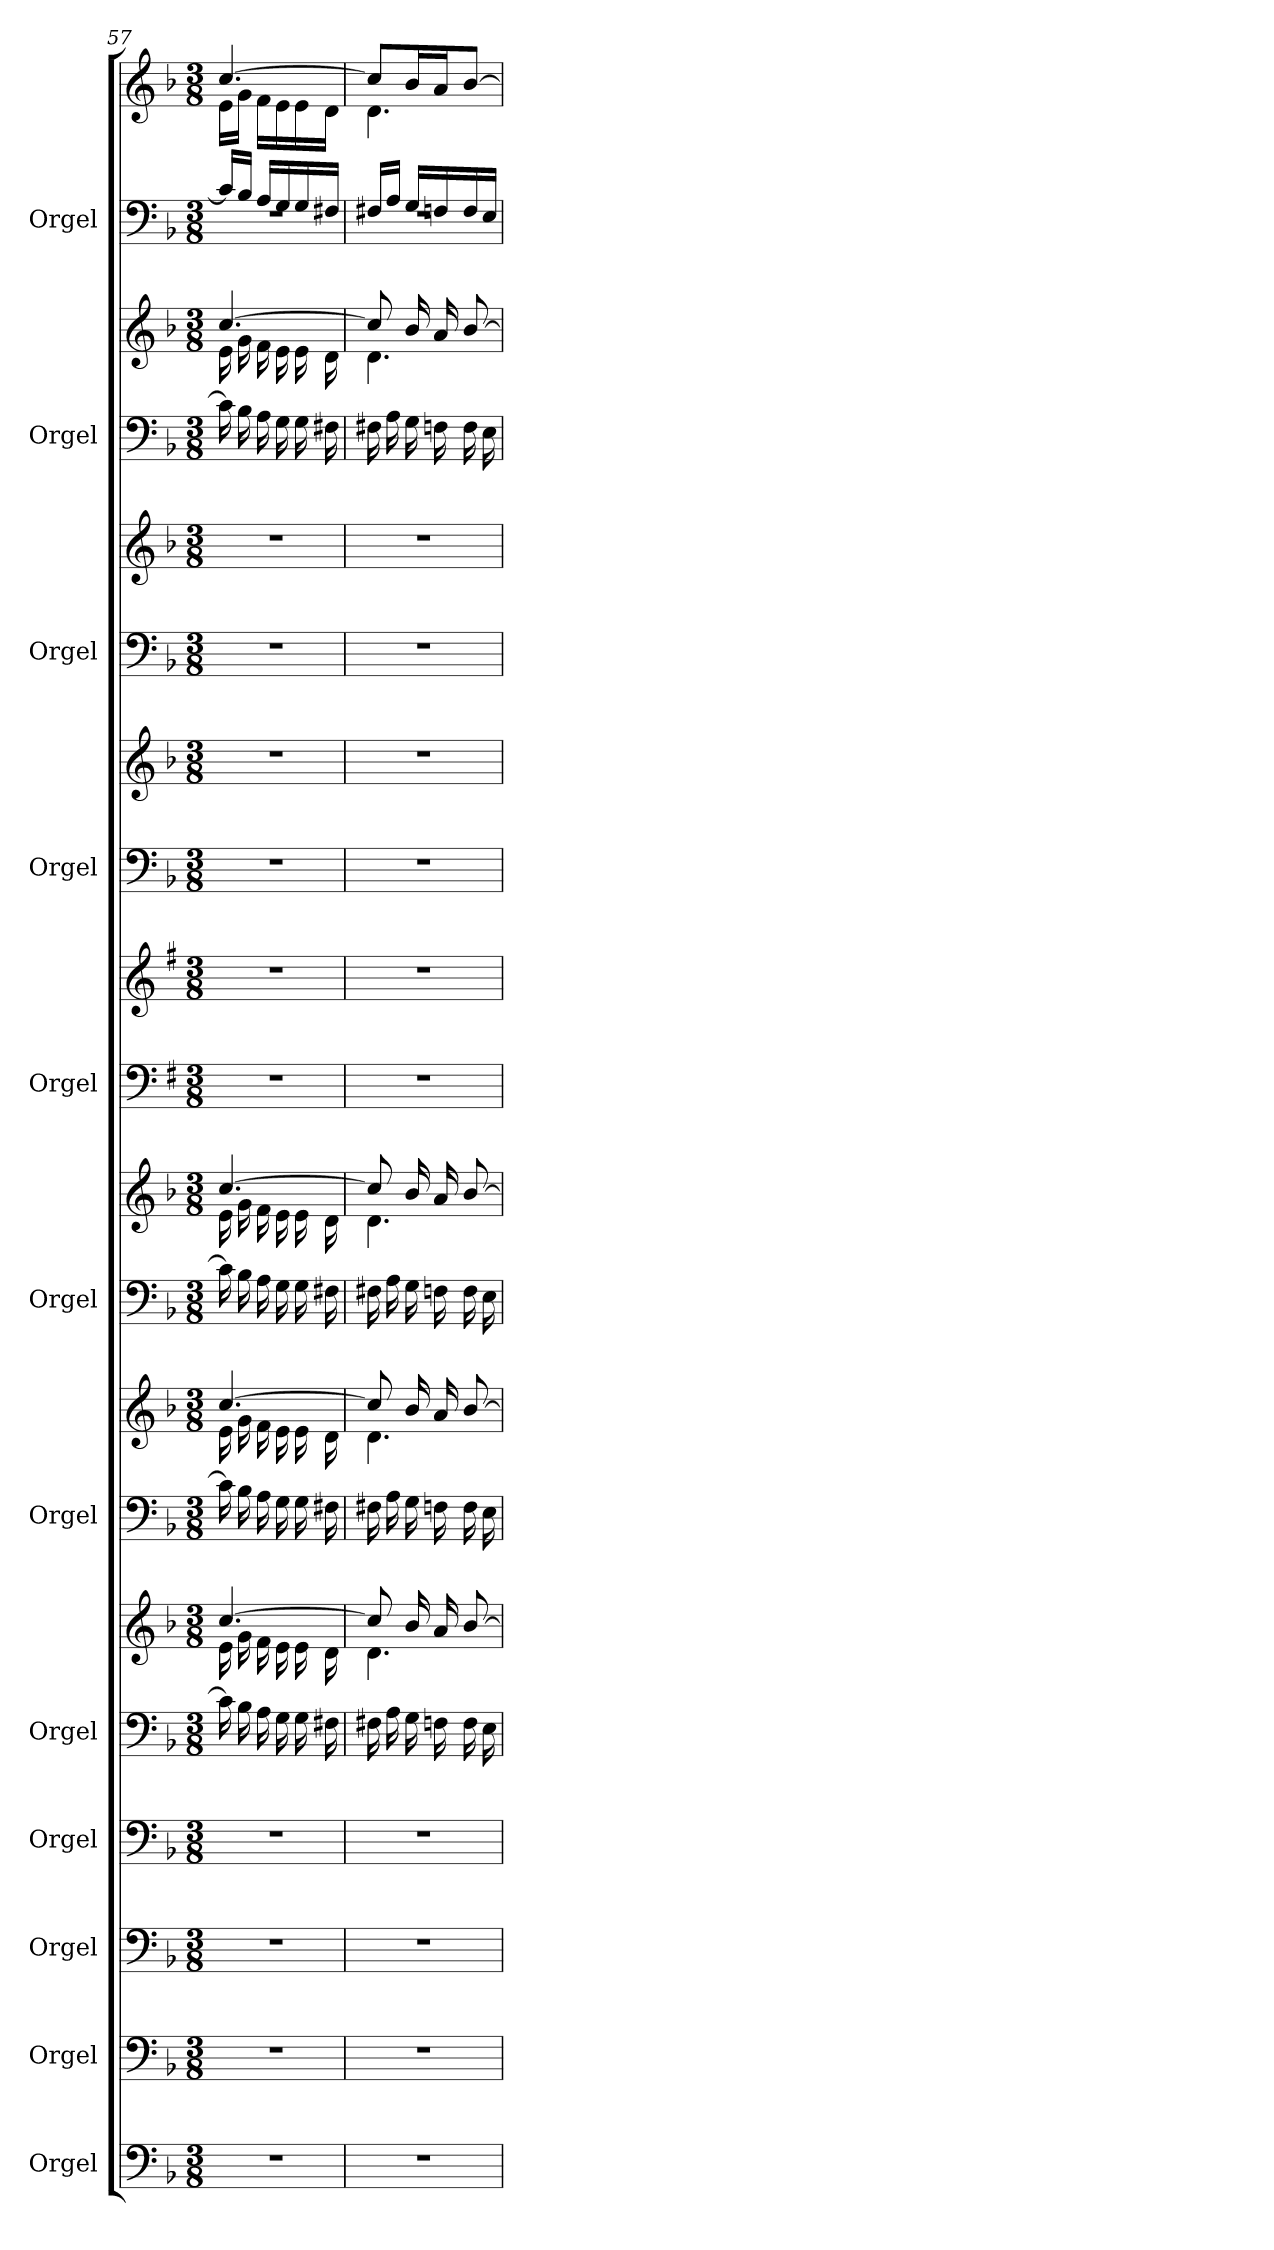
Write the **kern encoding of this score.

**kern	**kern	**kern	**kern	**kern	**kern	**kern	**kern	**kern	**kern	**kern	**kern	**kern	**kern	**kern	**kern	**kern	**kern	**kern	**kern
*part12	*part11	*part10	*part9	*part8	*part8	*part7	*part7	*part6	*part6	*part5	*part5	*part4	*part4	*part3	*part3	*part2	*part2	*part1	*part1
*staff20	*staff19	*staff18	*staff17	*staff16	*staff15	*staff14	*staff13	*staff12	*staff11	*staff10	*staff9	*staff8	*staff7	*staff6	*staff5	*staff4	*staff3	*staff2	*staff1
*I"Orgel	*I"Orgel	*I"Orgel	*I"Orgel	*I"Orgel	*	*I"Orgel	*	*I"Orgel	*	*I"Orgel	*	*I"Orgel	*	*I"Orgel	*	*I"Orgel	*	*I"Orgel	*
*clefF4	*clefF4	*clefF4	*clefF4	*clefF4	*clefG2	*clefF4	*clefG2	*clefF4	*clefG2	*clefF4	*clefG2	*clefF4	*clefG2	*clefF4	*clefG2	*clefF4	*clefG2	*clefF4	*clefG2
*	*	*	*	*	*	*	*	*	*	*ITrd1c2	*ITrd1c2	*	*	*	*	*	*	*	*
*k[b-]	*k[b-]	*k[b-]	*k[b-]	*k[b-]	*k[b-]	*k[b-]	*k[b-]	*k[b-]	*k[b-]	*k[b-]	*k[b-]	*k[b-]	*k[b-]	*k[b-]	*k[b-]	*k[b-]	*k[b-]	*k[b-]	*k[b-]
*M3/8	*M3/8	*M3/8	*M3/8	*M3/8	*M3/8	*M3/8	*M3/8	*M3/8	*M3/8	*M3/8	*M3/8	*M3/8	*M3/8	*M3/8	*M3/8	*M3/8	*M3/8	*M3/8	*M3/8
=57	=57	=57	=57	=57	=57	=57	=57	=57	=57	=57	=57	=57	=57	=57	=57	=57	=57	=57	=57
*	*	*	*	*	*^	*	*^	*	*^	*	*	*	*	*	*	*	*^	*^	*^
4.r	4.r	4.r	4.r	16c\]	[4.cc/	16e\	16c\]	[4.cc/	16e\	16c\]	[4.cc/	16e\	4.r	4.r	4.r	4.r	4.r	4.r	16c\]	[4.cc/	16e\	16c/LL]	4.rF	[4.cc/	16e\LL
.	.	.	.	16B-\	.	16g\	16B-\	.	16g\	16B-\	.	16g\	.	.	.	.	.	.	16B-\	.	16g\	16B-/JJ	.	.	16g\JJ
.	.	.	.	16A\	.	16f\	16A\	.	16f\	16A\	.	16f\	.	.	.	.	.	.	16A\	.	16f\	16A/LL	.	.	16f\LL
.	.	.	.	16G\	.	16e\	16G\	.	16e\	16G\	.	16e\	.	.	.	.	.	.	16G\	.	16e\	16G/	.	.	16e\
.	.	.	.	16G\	.	16e\	16G\	.	16e\	16G\	.	16e\	.	.	.	.	.	.	16G\	.	16e\	16G/	.	.	16e\
.	.	.	.	16F#X\	.	16d\	16F#X\	.	16d\	16F#X\	.	16d\	.	.	.	.	.	.	16F#X\	.	16d\	16F#X/JJ	.	.	16d\JJ
=58	=58	=58	=58	=58	=58	=58	=58	=58	=58	=58	=58	=58	=58	=58	=58	=58	=58	=58	=58	=58	=58	=58	=58	=58	=58
4.r	4.r	4.r	4.r	16F#X\	8cc/]	4.d\	16F#X\	8cc/]	4.d\	16F#X\	8cc/]	4.d\	4.r	4.r	4.r	4.r	4.r	4.r	16F#X\	8cc/]	4.d\	16F#X/LL	4.rF	8cc/L]	4.d\
.	.	.	.	16A\	.	.	16A\	.	.	16A\	.	.	.	.	.	.	.	.	16A\	.	.	16A/JJ	.	.	.
.	.	.	.	16G\	16b-/	.	16G\	16b-/	.	16G\	16b-/	.	.	.	.	.	.	.	16G\	16b-/	.	16G/LL	.	16b-/L	.
.	.	.	.	16Fn\	16a/	.	16Fn\	16a/	.	16Fn\	16a/	.	.	.	.	.	.	.	16Fn\	16a/	.	16Fn/	.	16a/J	.
.	.	.	.	16F\	[8b-/	.	16F\	[8b-/	.	16F\	[8b-/	.	.	.	.	.	.	.	16F\	[8b-/	.	16F/	.	[8b-/J	.
.	.	.	.	16E\	.	.	16E\	.	.	16E\	.	.	.	.	.	.	.	.	16E\	.	.	16E/JJ	.	.	.
*	*	*	*	*	*	*	*	*	*	*	*	*	*	*	*	*	*	*	*	*v	*v	*	*	*	*
*	*	*	*	*	*	*	*	*	*	*	*	*	*	*	*	*	*	*	*	*	*v	*v	*	*
*	*	*	*	*	*v	*v	*	*v	*v	*	*v	*v	*	*	*	*	*	*	*	*	*	*v	*v
=	=	=	=	=	=	=	=	=	=	=	=	=	=	=	=	=	=	=	=
*-	*-	*-	*-	*-	*-	*-	*-	*-	*-	*-	*-	*-	*-	*-	*-	*-	*-	*-	*-
